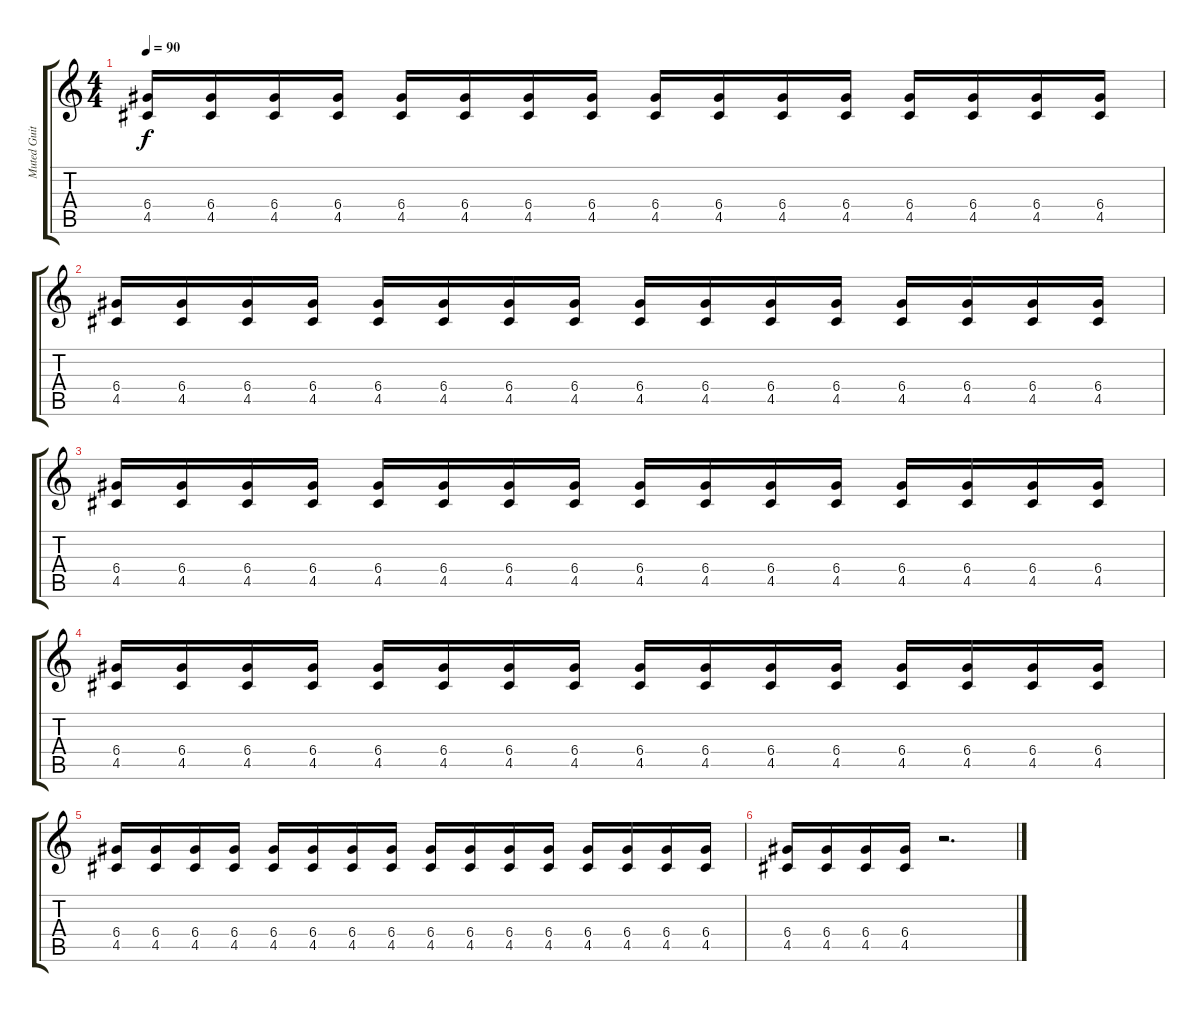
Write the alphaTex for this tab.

\track ("Muted Guitar" "Muted Guit") {instrument electricguitarmuted}
\staff {score tabs}
\tuning (E4 B3 G3 D3 A2 E2) {hide}
\ts (4 4)
\tempo 90
\clef g2
\ks c
(6.4 4.5).16{dy f} (6.4 4.5).16 (6.4 4.5).16 (6.4 4.5).16 (6.4 4.5).16 (6.4 4.5).16 (6.4 4.5).16 (6.4 4.5).16 (6.4 4.5).16 (6.4 4.5).16 (6.4 4.5).16 (6.4 4.5).16 (6.4 4.5).16 (6.4 4.5).16 (6.4 4.5).16 (6.4 4.5).16 |
(6.4 4.5).16 (6.4 4.5).16 (6.4 4.5).16 (6.4 4.5).16 (6.4 4.5).16 (6.4 4.5).16 (6.4 4.5).16 (6.4 4.5).16 (6.4 4.5).16 (6.4 4.5).16 (6.4 4.5).16 (6.4 4.5).16 (6.4 4.5).16 (6.4 4.5).16 (6.4 4.5).16 (6.4 4.5).16 |
(6.4 4.5).16 (6.4 4.5).16 (6.4 4.5).16 (6.4 4.5).16 (6.4 4.5).16 (6.4 4.5).16 (6.4 4.5).16 (6.4 4.5).16 (6.4 4.5).16 (6.4 4.5).16 (6.4 4.5).16 (6.4 4.5).16 (6.4 4.5).16 (6.4 4.5).16 (6.4 4.5).16 (6.4 4.5).16 |
(6.4 4.5).16 (6.4 4.5).16 (6.4 4.5).16 (6.4 4.5).16 (6.4 4.5).16 (6.4 4.5).16 (6.4 4.5).16 (6.4 4.5).16 (6.4 4.5).16 (6.4 4.5).16 (6.4 4.5).16 (6.4 4.5).16 (6.4 4.5).16 (6.4 4.5).16 (6.4 4.5).16 (6.4 4.5).16 |
(6.4 4.5).16 (6.4 4.5).16 (6.4 4.5).16 (6.4 4.5).16 (6.4 4.5).16 (6.4 4.5).16 (6.4 4.5).16 (6.4 4.5).16 (6.4 4.5).16 (6.4 4.5).16 (6.4 4.5).16 (6.4 4.5).16 (6.4 4.5).16 (6.4 4.5).16 (6.4 4.5).16 (6.4 4.5).16 |
(6.4 4.5).16 (6.4 4.5).16 (6.4 4.5).16 (6.4 4.5).16 r.2{d}
